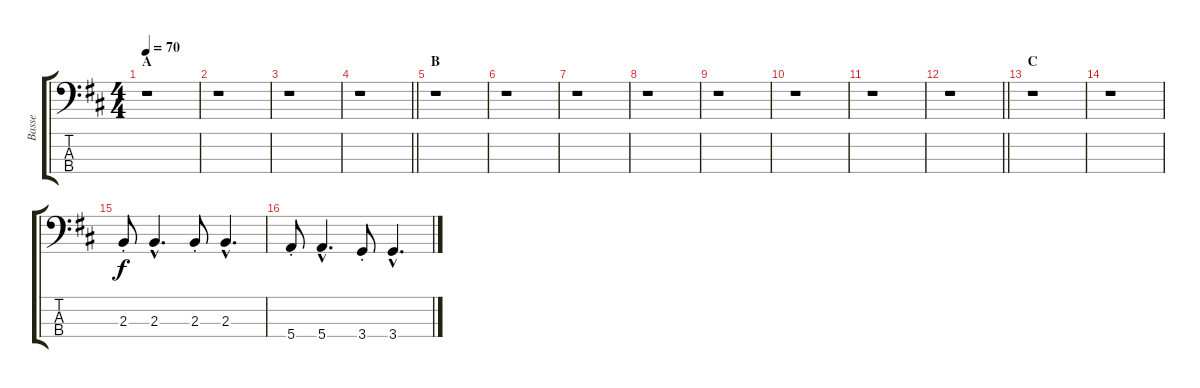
\track ("Basse" "Basse") {instrument electricbassfinger}
\staff {score tabs}
\tuning (G2 D2 A1 E1) {hide}
\ts (4 4)
\section ("" "A")
\tempo 70
\clef f4
\ks d
r.1{dy f instrument electricbassfinger} |
r.1 |
r.1 |
\barLineRight lightlight
r.1 |
\section ("" "B")
r.1 |
r.1 |
r.1 |
r.1 |
r.1 |
r.1 |
r.1 |
\barLineRight lightlight
r.1 |
\section ("" "C")
r.1 |
r.1 |
2.3{st}.8 2.3{hac}.4{d} 2.3{st}.8 2.3{hac}.4{d} |
5.4{st}.8 5.4{hac}.4{d} 3.4{st}.8 3.4{hac}.4{d}
